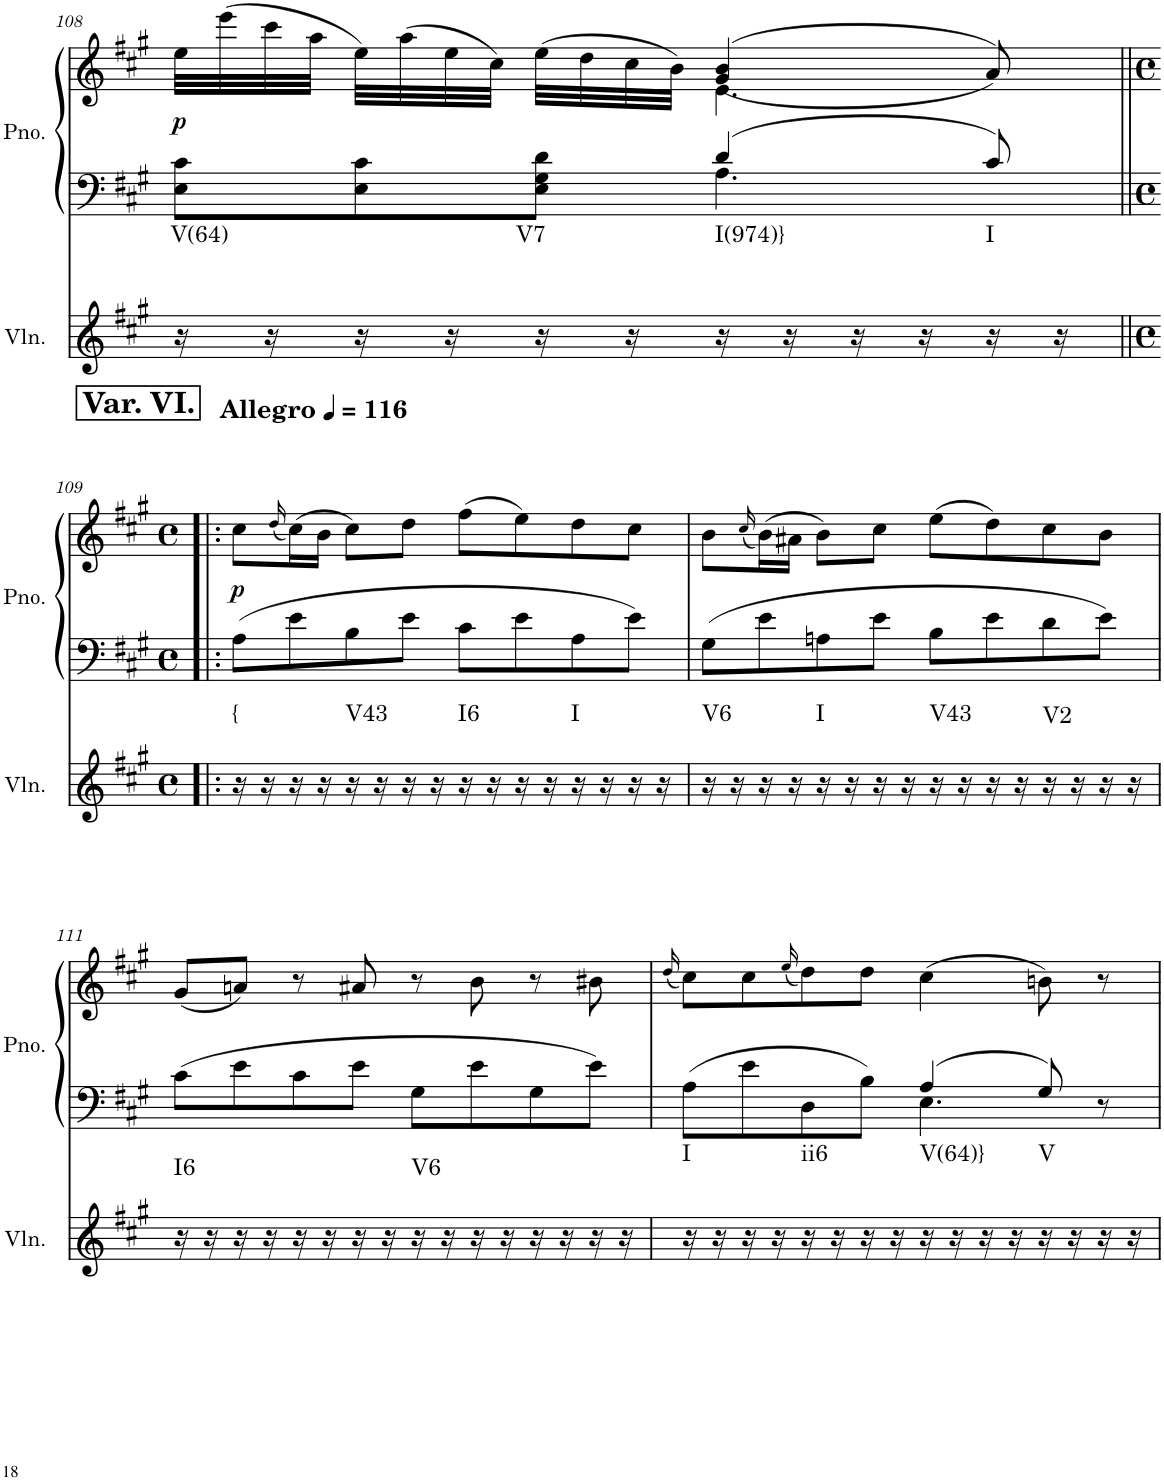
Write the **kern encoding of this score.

**kern	**harte	**kern	**kern	**dynam
*part2	*part2	*part1	*part1	*part1
*staff3	*	*staff2	*staff1	*staff1/2
*I"Violin	*	*I"Piano	*	*
*I'Vln.	*	*I'Pno.	*	*
!!LO:PB:g=z
*clefG2	*	*clefF4	*clefG2	*
*k[f#c#g#]	*	*k[f#c#g#]	*k[f#c#g#]	*
*M6/8	*	*M6/8	*M6/8	*
=108	=108	=108	=108	=108
*	*	*^	*^	*
!	!LO:H:kt=V(64)	!	!	!	!	!LO:DY:b
16r	N	8E\ 8c#\L	4.ryy	32ee\LLL	4.ryy	p
.	.	.	.	(>32eee\	.	.
16r	.	.	.	32ccc#\	.	.
.	.	.	.	32aa\JJJ	.	.
16r	.	8E\ 8c#\	.	32ee\LLL)	.	.
.	.	.	.	(>32aa\	.	.
16r	.	.	.	32ee\	.	.
.	.	.	.	32cc#\JJJ)	.	.
!	!LO:H:kt=V7	!	!	!	!	!
16r	N	8E\ 8G#\ 8d\J	.	(>32ee\LLL	.	.
.	.	.	.	32dd\	.	.
16r	.	.	.	32cc#\	.	.
.	.	.	.	32b\JJJ)	.	.
!	!LO:H:kt=I(974)}	!	!	!	!	!
16r	N	4d/	4.A\	(<(4g#/ 4b/	4.e\	.
16r	.	.	.	.	.	.
16r	.	.	.	.	.	.
16r	.	.	.	.	.	.
!	!LO:H:kt=I	!	!	!	!	!
16r	N	8c#/	.	8a/))	.	.
16r	.	.	.	.	.	.
*	*	*v	*v	*	*	*
*	*	*	*v	*v	*
!!LO:LB:g=z
=109!|:	=109!|:	=109!|:	=109!|:	=109!|:
!!LO:REH:place=s1:a:B:cj:fs=14:t=Var. VI.
*M4/4	*	*M4/4	*M4/4	*
*met(c)	*	*met(c)	*met(c)	*
*	*	*	*MM116	*
!	!	!	!LO:TX:a:B:t=Allegro	!
!	!LO:H:kt={	!	!	!LO:DY:b
16r	N	8A\L	8cc#\L	p
16r	.	.	.	.
.	.	.	(16qdd/	.
16r	.	8e\	(16cc#\L)	.
16r	.	.	16b\JJ	.
!	!LO:H:kt=V43	!	!	!
16r	N	8B\	8cc#\L)	.
16r	.	.	.	.
16r	.	8e\J	8dd\J	.
16r	.	.	.	.
!	!LO:H:kt=I6	!	!	!
16r	N	8c#\L	(8ff#\L	.
16r	.	.	.	.
16r	.	8e\	8ee\)	.
16r	.	.	.	.
!	!LO:H:kt=I	!	!	!
16r	N	8A\	8dd\	.
16r	.	.	.	.
16r	.	8e\J	8cc#\J	.
16r	.	.	.	.
=110	=110	=110	=110	=110
!	!LO:H:kt=V6	!	!	!
16r	N	8G#\L	8b\L	.
16r	.	.	.	.
.	.	.	(16qcc#/	.
16r	.	8e\	(16b\L)	.
16r	.	.	16a#X\JJ	.
!	!LO:H:kt=I	!	!	!
16r	N	8An\	8b\L)	.
16r	.	.	.	.
16r	.	8e\J	8cc#\J	.
16r	.	.	.	.
!	!LO:H:kt=V43	!	!	!
16r	N	8B\L	(8ee\L	.
16r	.	.	.	.
16r	.	8e\	8dd\)	.
16r	.	.	.	.
!	!LO:H:kt=V2	!	!	!
16r	N	8d\	8cc#\	.
16r	.	.	.	.
16r	.	8e\J	8b\J	.
16r	.	.	.	.
!!LO:LB:g=z
=111	=111	=111	=111	=111
!	!LO:H:kt=I6	!	!	!
16r	N	8c#\L	(8g#/L	.
16r	.	.	.	.
16r	.	8e\	8an/J)	.
16r	.	.	.	.
16r	.	8c#\	8r	.
16r	.	.	.	.
16r	.	8e\J	8a#X/	.
16r	.	.	.	.
!	!LO:H:kt=V6	!	!	!
16r	N	8G#\L	8r	.
16r	.	.	.	.
16r	.	8e\	8b\	.
16r	.	.	.	.
16r	.	8G#\	8r	.
16r	.	.	.	.
16r	.	8e\J	8b#X\	.
16r	.	.	.	.
=112	=112	=112	=112	=112
.	.	.	(16qdd/	.
*	*	*^	*	*
!	!LO:H:kt=I	!	!	!	!
16r	N	8A\L	2ryy	8cc#\L)	.
16r	.	.	.	.	.
16r	.	8e\	.	8cc#\	.
16r	.	.	.	.	.
.	.	.	.	(16qee/	.
!	!LO:H:kt=ii6	!	!	!	!
16r	N	8D\	.	8dd\)	.
16r	.	.	.	.	.
16r	.	8B\J	.	8dd\J	.
16r	.	.	.	.	.
!	!LO:H:kt=V(64)}	!	!	!	!
16r	N	4A/	4.E\	(4cc#\	.
16r	.	.	.	.	.
16r	.	.	.	.	.
16r	.	.	.	.	.
!	!LO:H:kt=V	!	!	!	!
16r	N	8G#/	.	8bn\)	.
16r	.	.	.	.	.
16r	.	8r	8ryy	8r	.
16r	.	.	.	.	.
*	*	*v	*v	*	*
=	=	=	=	=
*-	*-	*-	*-	*-
